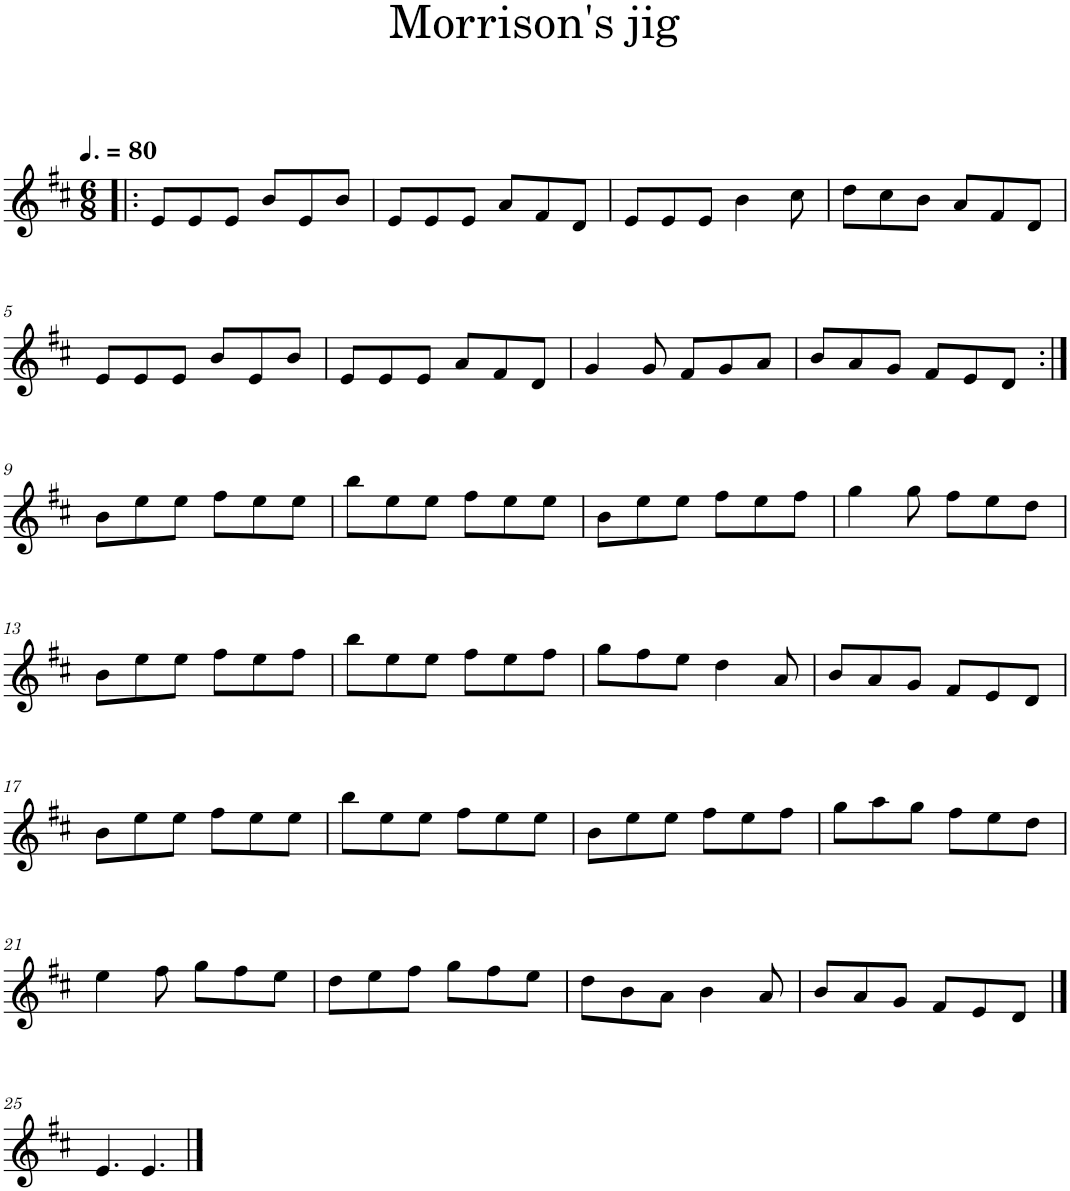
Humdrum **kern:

**kern
*part1
*staff1
*I"Flute
*I'Fl.
*clefG2
*k[f#c#]
*M6/8
*MM120
=1!|:
8e/L
8e/
8e/J
8b/L
8e/
8b/J
=2
8e/L
8e/
8e/J
8a/L
8f#/
8d/J
=3
8e/L
8e/
8e/J
4b\
8cc#\
=4
8dd\L
8cc#\
8b\J
8a/L
8f#/
8d/J
!!LO:LB:g=z
=5
8e/L
8e/
8e/J
8b/L
8e/
8b/J
=6
8e/L
8e/
8e/J
8a/L
8f#/
8d/J
=7
4g/
8g/
8f#/L
8g/
8a/J
=8
8b/L
8a/
8g/J
8f#/L
8e/
8d/J
!!LO:LB:g=z
=9:|!
8b\L
8ee\
8ee\J
8ff#\L
8ee\
8ee\J
=10
8bb\L
8ee\
8ee\J
8ff#\L
8ee\
8ee\J
=11
8b\L
8ee\
8ee\J
8ff#\L
8ee\
8ff#\J
=12
4gg\
8gg\
8ff#\L
8ee\
8dd\J
!!LO:LB:g=z
=13
8b\L
8ee\
8ee\J
8ff#\L
8ee\
8ff#\J
=14
8bb\L
8ee\
8ee\J
8ff#\L
8ee\
8ff#\J
=15
8gg\L
8ff#\
8ee\J
4dd\
8a/
=16
8b/L
8a/
8g/J
8f#/L
8e/
8d/J
!!LO:LB:g=z
=17
8b\L
8ee\
8ee\J
8ff#\L
8ee\
8ee\J
=18
8bb\L
8ee\
8ee\J
8ff#\L
8ee\
8ee\J
=19
8b\L
8ee\
8ee\J
8ff#\L
8ee\
8ff#\J
=20
8gg\L
8aa\
8gg\J
8ff#\L
8ee\
8dd\J
!!LO:LB:g=z
=21
4ee\
8ff#\
8gg\L
8ff#\
8ee\J
=22
8dd\L
8ee\
8ff#\J
8gg\L
8ff#\
8ee\J
=23
8dd\L
8b\
8a\J
4b\
8a/
=24
8b/L
8a/
8g/J
8f#/L
8e/
8d/J
!!LO:LB:g=z
==25
4.e/
4.e/
==
*-
